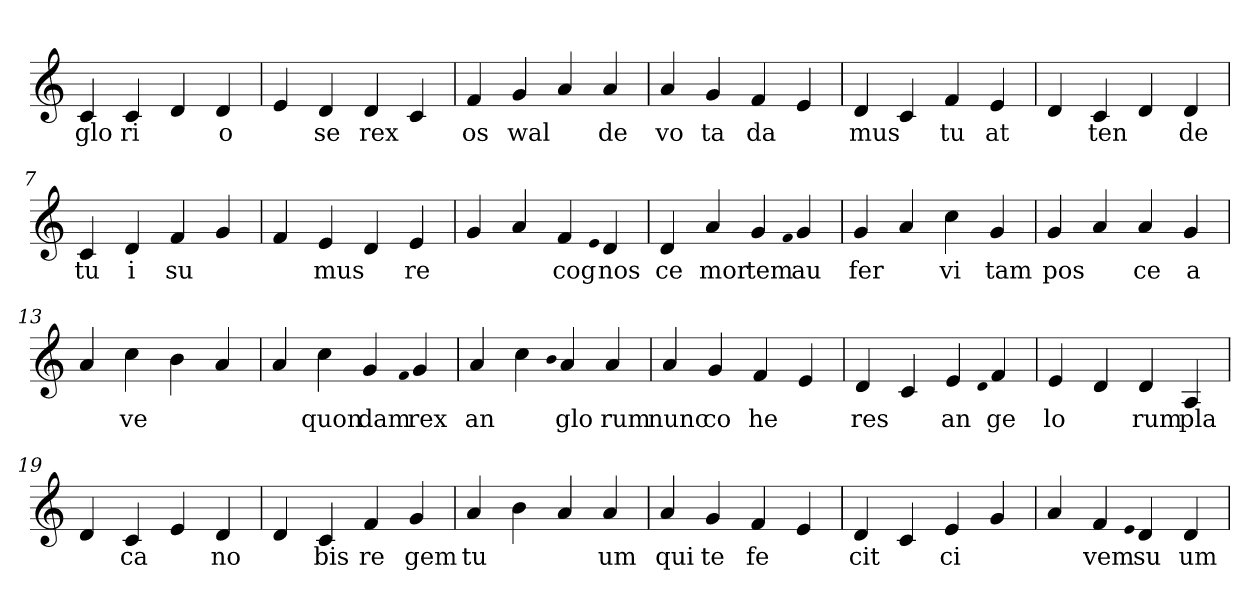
**kern	**text
*part1	*part1
*staff1	*staff1
*clefG2	*
=1	=1
4c	glo
4c	ri
4d	.
4d	o
=2	=2
4e	.
4d	se
4d	rex
4c	.
=3	=3
4f	os
4g	wal
4a	.
4a	de
=4	=4
4a	vo
4g	ta
4f	da
4e	.
=5	=5
4d	mus
4c	.
4f	tu
4e	at
=6	=6
4d	.
4c	ten
4d	.
4d	de
=7	=7
4c	tu
4d	i
4f	su
4g	.
=8	=8
4f	.
4e	mus
4d	.
4e	re
=9	=9
4g	.
4a	.
4f	cog
qqe	.
4d	nos
=10	=10
4d	ce
4a	mor
4g	tem
qqf	.
4g	au
=11	=11
4g	fer
4a	.
4cc	vi
4g	tam
=12	=12
4g	pos
4a	.
4a	ce
4g	a
=13	=13
4a	.
4cc	ve
4b	.
4a	.
=14	=14
4a	.
4cc	quon
4g	dam
qqf	.
4g	rex
=15	=15
4a	an
4cc	.
qqb	.
4a	glo
4a	rum
=16	=16
4a	nunc
4g	co
4f	he
4e	.
=17	=17
4d	res
4c	.
4e	an
qqd	.
4f	ge
=18	=18
4e	lo
4d	.
4d	rum
4A	pla
=19	=19
4d	.
4c	ca
4e	.
4d	no
=20	=20
4d	.
4c	bis
4f	re
4g	gem
=21	=21
4a	tu
4b	.
4a	.
4a	um
=22	=22
4a	qui
4g	te
4f	fe
4e	.
=23	=23
4d	cit
4c	.
4e	ci
4g	.
=24	=24
4a	.
4f	vem
qqe	.
4d	su
4d	um
=	=
*-	*-
